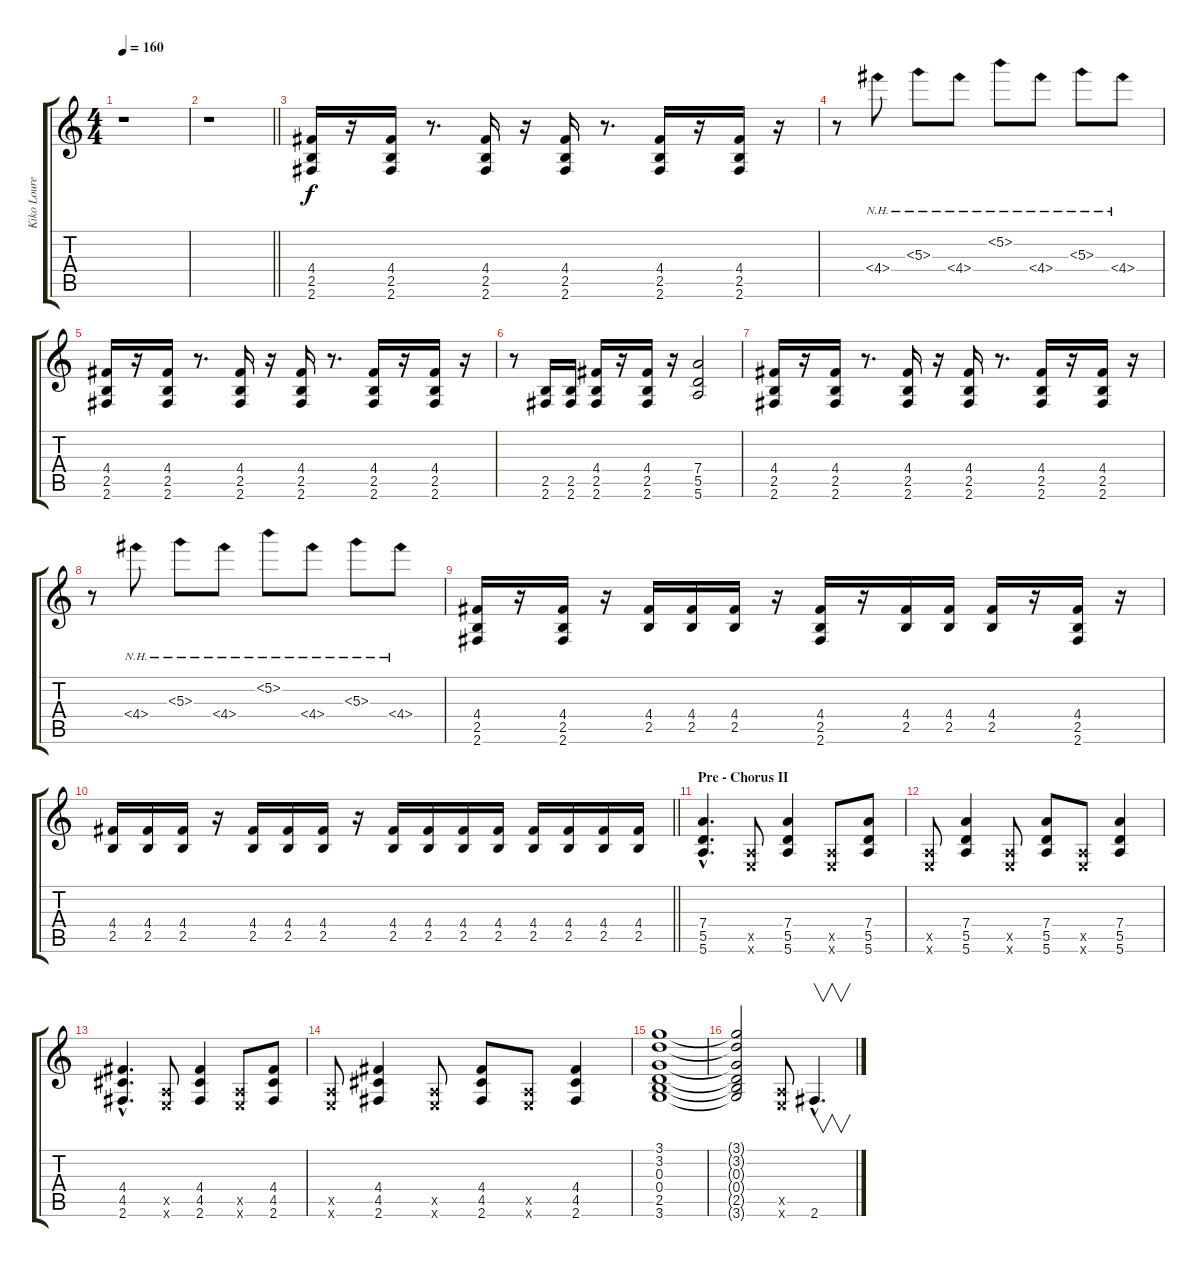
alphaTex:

\track ("Kiko Loureiro" "Kiko Loure") {instrument distortionguitar}
\staff {score tabs}
\tuning (E4 B3 G3 D3 A2 E2) {hide}
\ts (4 4)
\tempo 160
\clef g2
\ks c
r.1{dy f} |
\barLineRight lightlight
r.1 |
(4.4 2.5 2.6).16 r.16 (4.4 2.5 2.6).16 r.8{d} (4.4 2.5 2.6).16 r.16 (4.4 2.5 2.6).16 r.8{d} (4.4 2.5 2.6).16 r.16 (4.4 2.5 2.6).16 r.16 |
r.8 4.4{nh}.8 5.3{nh}.8 4.4{nh}.8 5.2{nh}.8 4.4{nh}.8 5.3{nh}.8 4.4{nh}.8 |
(4.4 2.5 2.6).16 r.16 (4.4 2.5 2.6).16 r.8{d} (4.4 2.5 2.6).16 r.16 (4.4 2.5 2.6).16 r.8{d} (4.4 2.5 2.6).16 r.16 (4.4 2.5 2.6).16 r.16 |
r.8 (2.5 2.6).16 (2.5 2.6).16 (4.4 2.5 2.6).16 r.16 (4.4 2.5 2.6).16 r.16 (7.4 5.5 5.6).2 |
(4.4 2.5 2.6).16 r.16 (4.4 2.5 2.6).16 r.8{d} (4.4 2.5 2.6).16 r.16 (4.4 2.5 2.6).16 r.8{d} (4.4 2.5 2.6).16 r.16 (4.4 2.5 2.6).16 r.16 |
r.8 4.4{nh}.8 5.3{nh}.8 4.4{nh}.8 5.2{nh}.8 4.4{nh}.8 5.3{nh}.8 4.4{nh}.8 |
(4.4 2.5 2.6).16 r.16 (4.4 2.5 2.6).16 r.16 (4.4 2.5).16 (4.4 2.5).16 (4.4 2.5).16 r.16 (4.4 2.5 2.6).16 r.16 (4.4 2.5).16 (4.4 2.5).16 (4.4 2.5).16 r.16 (4.4 2.5 2.6).16 r.16 |
\barLineRight lightlight
(4.4 2.5).16 (4.4 2.5).16 (4.4 2.5).16 r.16 (4.4 2.5).16 (4.4 2.5).16 (4.4 2.5).16 r.16 (4.4 2.5).16 (4.4 2.5).16 (4.4 2.5).16 (4.4 2.5).16 (4.4 2.5).16 (4.4 2.5).16 (4.4 2.5).16 (4.4 2.5).16 |
\section ("" "Pre - Chorus II")
(7.4{hac} 5.5{hac} 5.6{hac}).4{d} (0.5{x} 0.6{x}).8 (7.4 5.5 5.6).4 (0.5{x} 0.6{x}).8 (7.4 5.5 5.6).8 |
(0.5{x} 0.6{x}).8 (7.4 5.5 5.6).4 (0.5{x} 0.6{x}).8 (7.4 5.5 5.6).8 (0.5{x} 0.6{x}).8 (7.4 5.5 5.6).4 |
(4.4{hac} 4.5{hac} 2.6{hac}).4{d} (0.5{x} 0.6{x}).8 (4.4 4.5 2.6).4 (0.5{x} 0.6{x}).8 (4.4 4.5 2.6).8 |
(0.5{x} 0.6{x}).8 (4.4 4.5 2.6).4 (0.5{x} 0.6{x}).8 (4.4 4.5 2.6).8 (0.5{x} 0.6{x}).8 (4.4 4.5 2.6).4 |
(3.1 3.2 0.3 0.4 2.5 3.6).1 |
(3.1{t} 3.2{t} 0.3{t} 0.4{t} 2.5{t} 3.6{t}).2 (0.5{x} 0.6{x}).8 2.6{hac}.4{v d}
